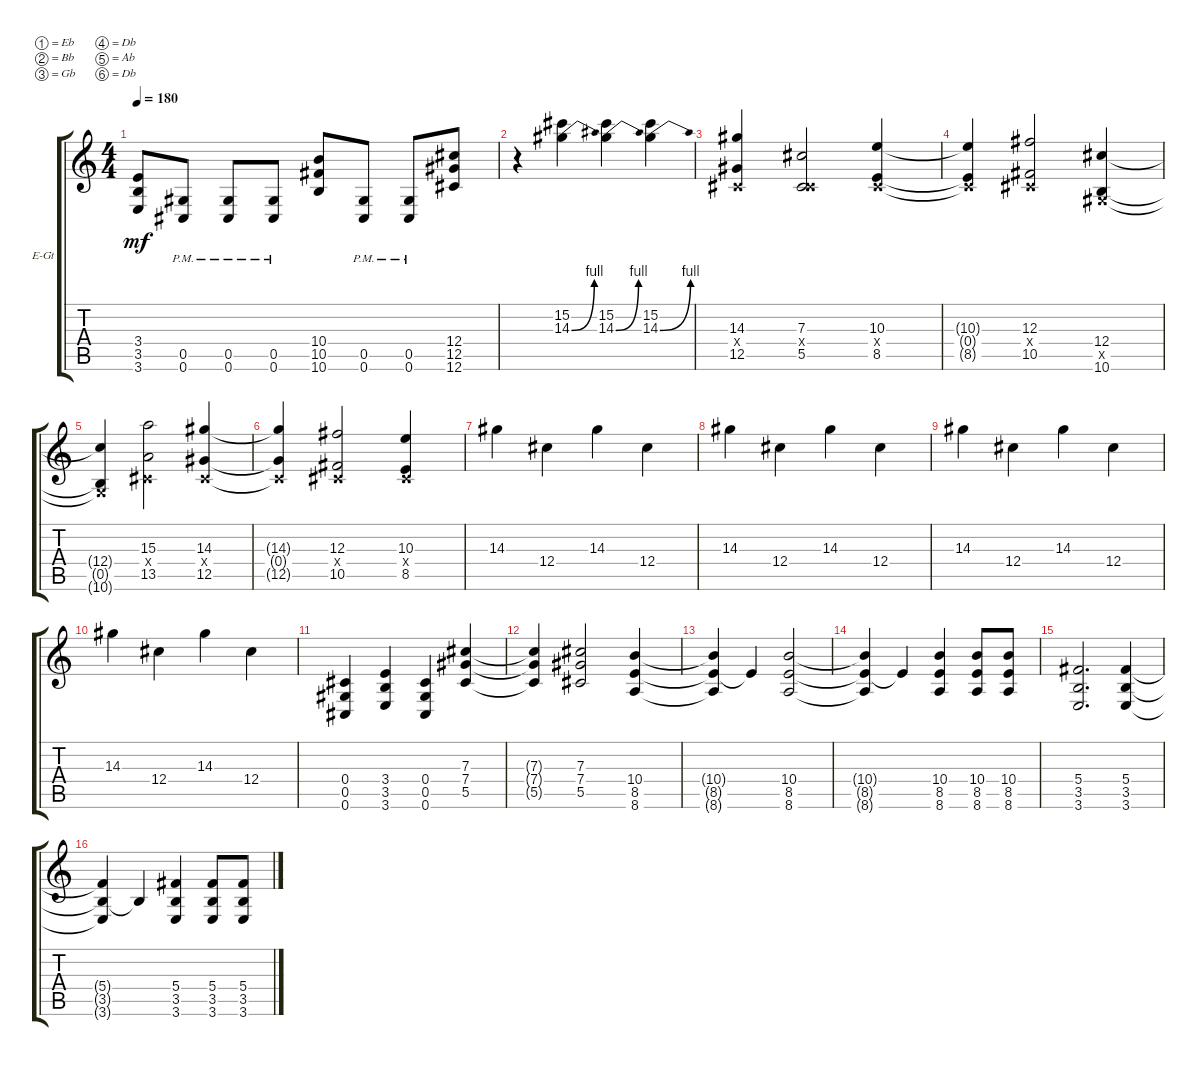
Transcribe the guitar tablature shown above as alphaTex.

\defaultSystemsLayout 4
\bracketExtendMode groupsimilarinstruments
\firstSystemTrackNameOrientation horizontal
\otherSystemsTrackNameOrientation horizontal
\track ("Zach Blair" "E-Gt") {instrument distortionguitar}
\staff {score tabs}
\tuning (Eb4 Bb3 Gb3 Db3 Ab2 Db2)
\ts (4 4)
\tempo 180
\clef g2
\ks c
(3.6 3.5 3.4).8{dy mf} (0.6{pm} 0.5{pm}).8 (0.5{pm} 0.6{pm}).8 (0.6{pm} 0.5{pm}).8 (10.5 10.6 10.4).8 (0.6{pm} 0.5{pm}).8 (0.6{pm} 0.5{pm}).8 (12.5 12.6 12.4).8 |
r.4 (14.3{be (bend 0 0 15 4)} 15.2).4 (14.3{be (bend 0 0 15 4)} 15.2).4 (14.3{be (bend 0 0 15 4)} 15.2).4 |
(12.5 14.3 0.4{x}).4 (5.5 7.3 0.4{x}).2 (8.5 10.3 0.4{x}).4 |
(8.5{t} 10.3{t} 0.4{x t}).4 (10.5 12.3 0.4{x}).2 (10.6 12.4 0.5{x}).4 |
(10.6{t} 12.4{t} 0.5{x t}).4 (15.3 13.5 0.4{x}).2 (12.5 14.3 0.4{x}).4 |
(12.5{t} 14.3{t} 0.4{x t}).4 (10.5 12.3 0.4{x}).2 (8.5 10.3 0.4{x}).4 |
14.3.4 12.4.4 14.3.4 12.4.4 |
14.3.4 12.4.4 14.3.4 12.4.4 |
14.3.4 12.4.4 14.3.4 12.4.4 |
14.3.4 12.4.4 14.3.4 12.4.4 |
(0.6 0.5 0.4).4 (3.4 3.5 3.6).4 (0.4 0.5 0.6).4 (5.5 7.4 7.3).4 |
(7.3{t} 7.4{t} 5.5{t}).4 (7.3 7.4 5.5).2 (8.5 10.4 8.6).4 |
(8.5{t} 10.4{t} 8.6{t}).4 8.5{t}.4 (8.5 10.4 8.6).2 |
(8.5{t} 10.4{t} 8.6{t}).4 8.5{t}.4 (8.5 10.4 8.6).4 (8.5 10.4 8.6).8 (8.5 10.4 8.6).8 |
(3.5 5.4 3.6).2{d} (5.4 3.5 3.6).4 |
(3.5{t} 5.4{t} 3.6{t}).4 3.5{t}.4 (5.4 3.5 3.6).4 (3.5 5.4 3.6).8 (5.4 3.5 3.6).8
